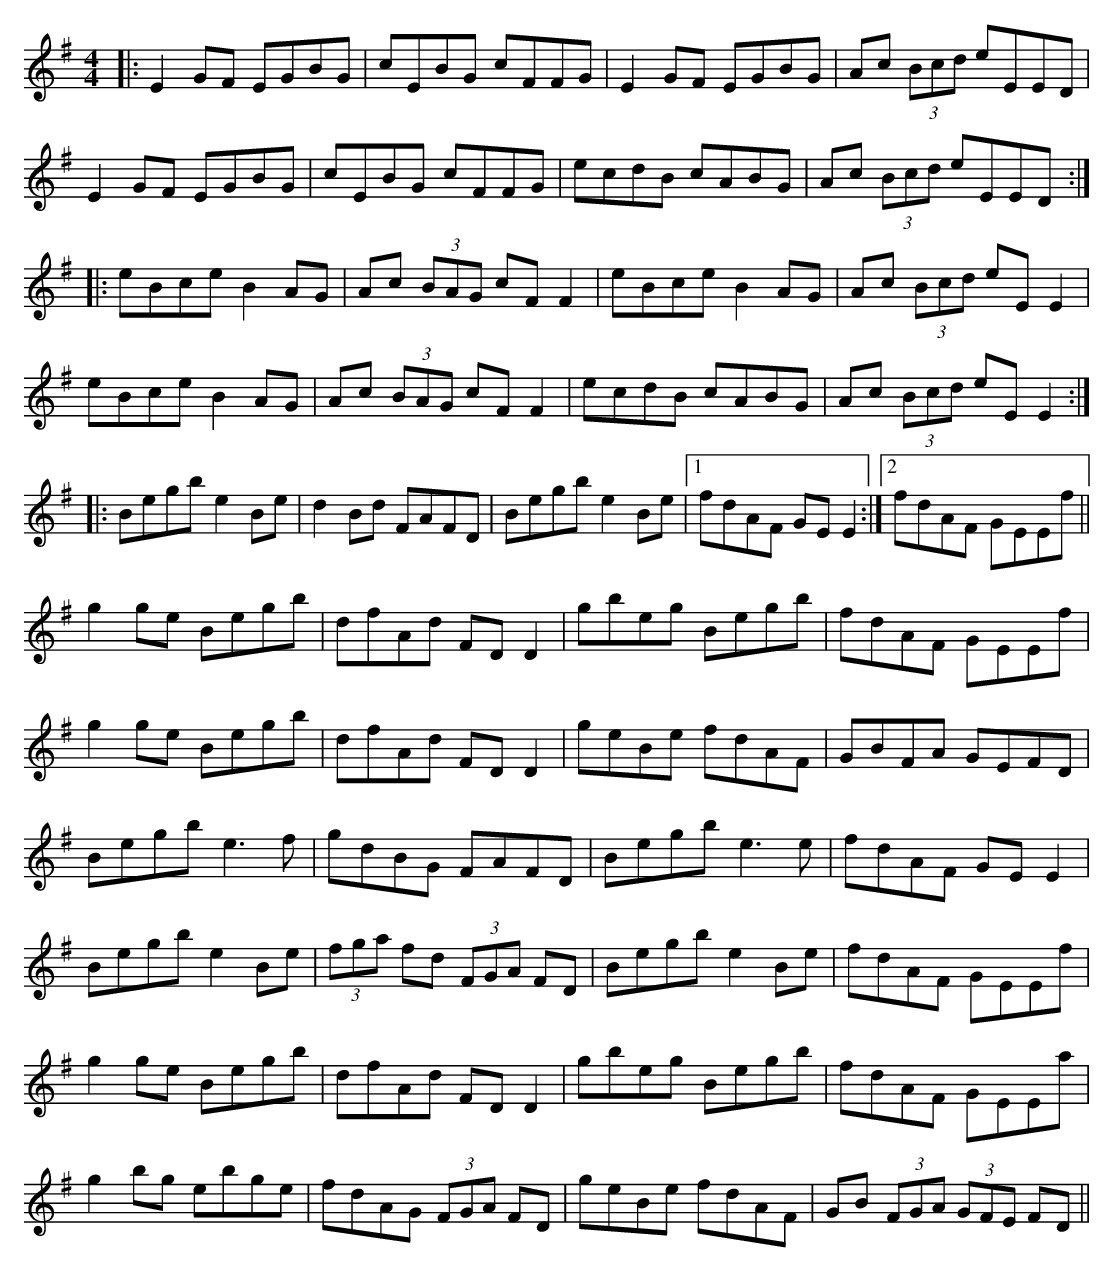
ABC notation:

X:1
M:4/4
K:G
|:E2 GF EGBG|cEBG cFFG|E2 GF EGBG|Ac (3Bcd eEED|
E2 GF EGBG|cEBG cFFG|ecdB cABG|Ac (3Bcd eEED:|
|:eBce B2 AG|Ac (3BAG cF F2|eBce B2 AG|Ac (3Bcd eE E2|
eBce B2 AG|Ac (3BAG cF F2|ecdB cABG|Ac (3Bcd eE E2:|
|:Begb e2Be|d2 Bd FAFD|Begb e2Be|1 fdAF GE E2:|2 fdAF GEEf||
g2 ge Begb|dfAd FD D2|gbeg Begb|fdAF GEEf|
g2 ge Begb|dfAd FD D2|geBe fdAF|GBFA GEFD|
Begb e3 f|gdBG FAFD|Begb e3 e|fdAF GE E2|
Begb e2 Be|(3fga fd (3FGA FD|Begb e2 Be|fdAF GEEf|
g2 ge Begb|dfAd FD D2|gbeg Begb|fdAF GEEa|
g2 bg ebge|fdAG (3FGA FD|geBe fdAF|GB (3FGA (3GFE FD||
